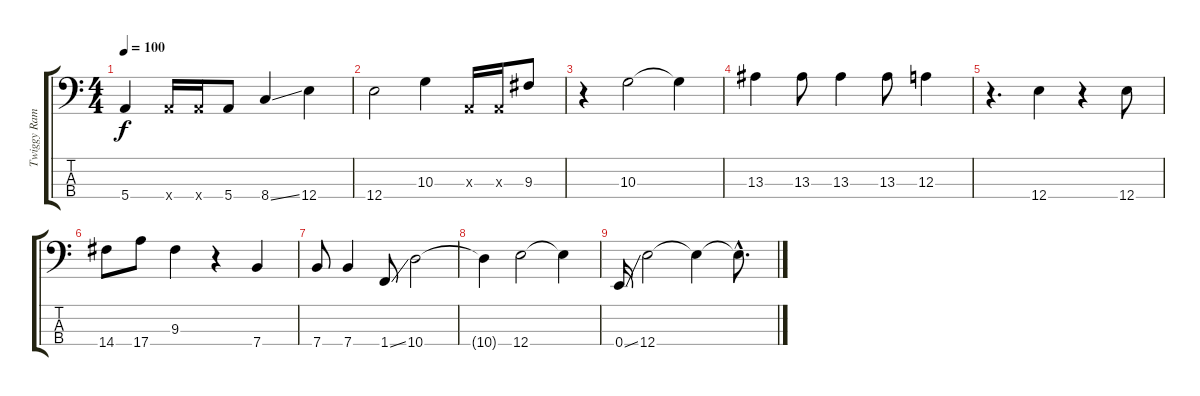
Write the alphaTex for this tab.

\track ("Twiggy Ramirez [Acoustic Bass]" "Twiggy Ram") {instrument acousticbass}
\staff {score tabs}
\tuning (G2 D2 A1 E1) {hide}
\ts (4 4)
\tempo 100
\clef f4
\ks c
5.4.4{dy f} 5.4{x}.16 5.4{x}.16 5.4.8 8.4{ss}.4 12.4.4 |
12.4.2 10.3.4 0.3{x}.16 0.3{x}.16 9.3.8 |
r.4 10.3.2 10.3{t}.4 |
13.3.4 13.3.8 13.3.4 13.3.8 12.3.4 |
r.4{d} 12.4.4 r.4 12.4.8 |
14.4.8 17.4.8 9.3.4 r.4 7.4.4 |
7.4.8 7.4.4 1.4{ss}.8 10.4.2 |
10.4{t}.4 12.4.2 12.4{t}.4 |
0.4{ss}.16 12.4.2 12.4{t}.4 12.4{hac t}.8{d}
